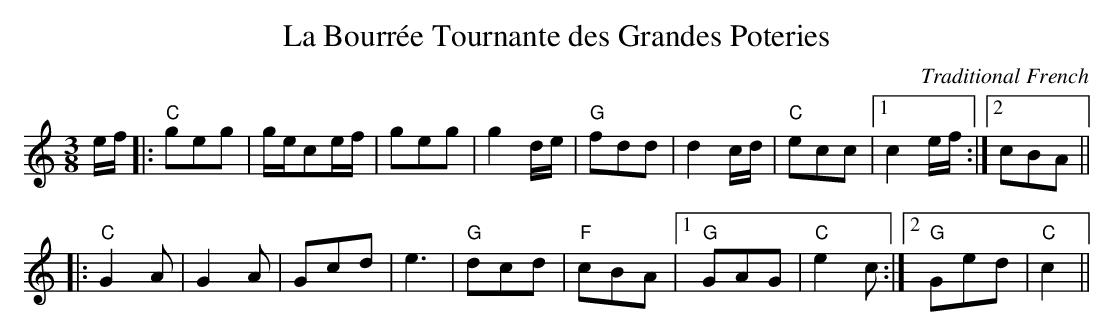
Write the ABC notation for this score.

X:1
T:La Bourrée Tournante des Grandes Poteries
C:Traditional French
L:1/8
M:3/8
K:C major
e/2f/2 |: "C" geg | g/2e/2ce/2f/2 |  geg | g2 d/2e/2 | "G" fdd | d2 c/2d/2 | "C" ecc |1 c2 e/2f/2 :|2 cBA ||
|: "C" G2 A | G2 A | Gcd | e3 | "G" dcd | "F" cBA |1 "G" GAG | "C" e2 c:|2 "G" Ged | "C" c2 ||
